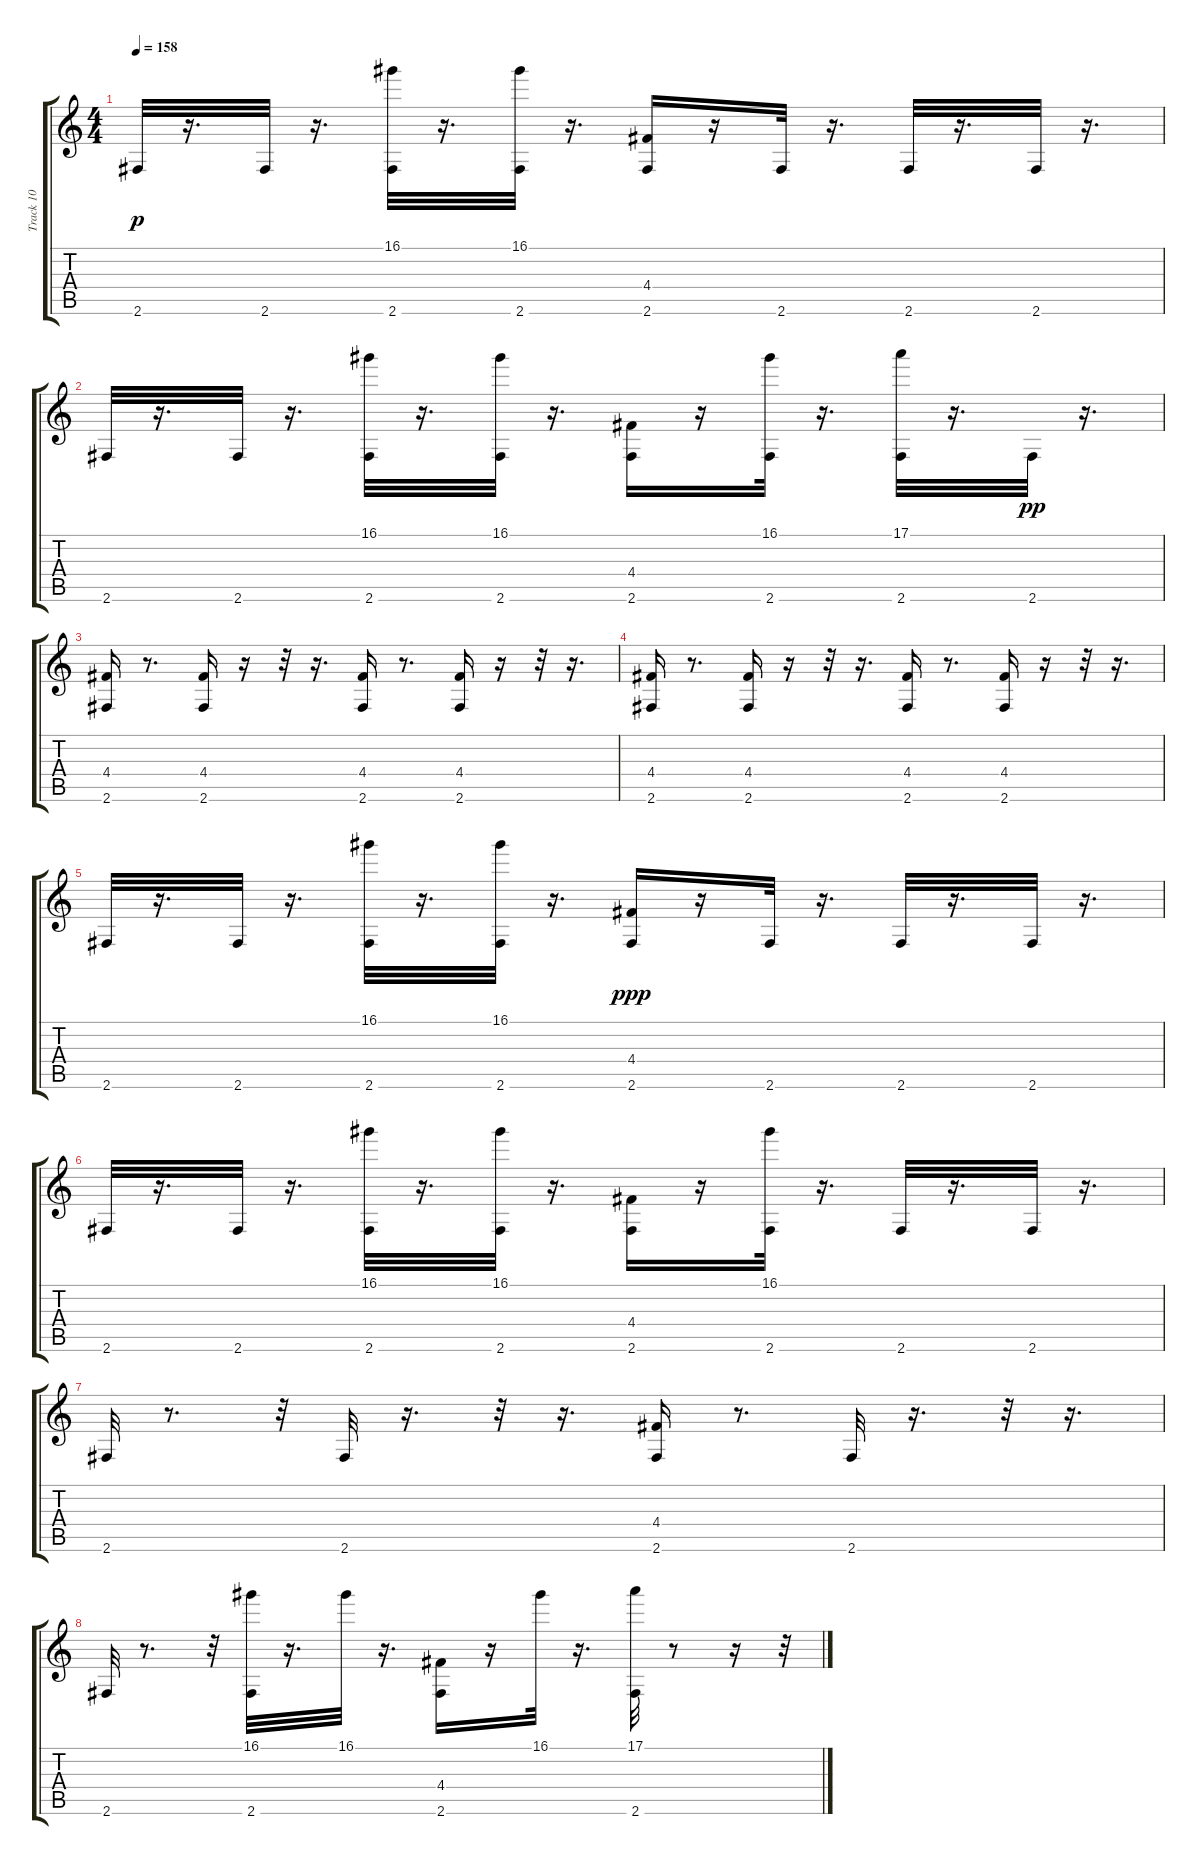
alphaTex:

\track ("Track 10" "Track 10") {instrument acousticguitarsteel}
\staff {score tabs}
\tuning (E4 B3 G3 D3 A2 E2) {hide}
\ts (4 4)
\tempo 158
\clef g2
\ks c
2.6.32{dy p} r.16{d} 2.6.32 r.16{d} (16.1 2.6).32 r.16{d} (16.1 2.6).32 r.16{d} (4.4 2.6).16 r.16 2.6.32 r.16{d} 2.6.32 r.16{d} 2.6.32 r.16{d} |
2.6.32 r.16{d} 2.6.32 r.16{d} (16.1 2.6).32 r.16{d} (16.1 2.6).32 r.16{d} (4.4 2.6).16 r.16 (16.1 2.6).32 r.16{d} (17.1 2.6).32 r.16{d} 2.6.32{dy pp} r.16{d} |
(4.4 2.6).16 r.8{d} (4.4 2.6).16 r.16 r.32 r.16{d} (4.4 2.6).16 r.8{d} (4.4 2.6).16 r.16 r.32 r.16{d} |
(4.4 2.6).16 r.8{d} (4.4 2.6).16 r.16 r.32 r.16{d} (4.4 2.6).16 r.8{d} (4.4 2.6).16 r.16 r.32 r.16{d} |
2.6.32 r.16{d} 2.6.32 r.16{d} (16.1 2.6).32 r.16{d} (16.1 2.6).32 r.16{d} (4.4 2.6).16{dy ppp} r.16 2.6.32 r.16{d} 2.6.32 r.16{d} 2.6.32 r.16{d} |
2.6.32 r.16{d} 2.6.32 r.16{d} (16.1 2.6).32 r.16{d} (16.1 2.6).32 r.16{d} (4.4 2.6).16 r.16 (16.1 2.6).32 r.16{d} 2.6.32 r.16{d} 2.6.32 r.16{d} |
2.6.32 r.8{d} r.32 2.6.32 r.16{d} r.32 r.16{d} (4.4 2.6).16 r.8{d} 2.6.32 r.16{d} r.32 r.16{d} |
2.6.32 r.8{d} r.32 (16.1 2.6).32 r.16{d} 16.1.32 r.16{d} (4.4 2.6).16 r.16 16.1.32 r.16{d} (17.1 2.6).32 r.8 r.16 r.32
